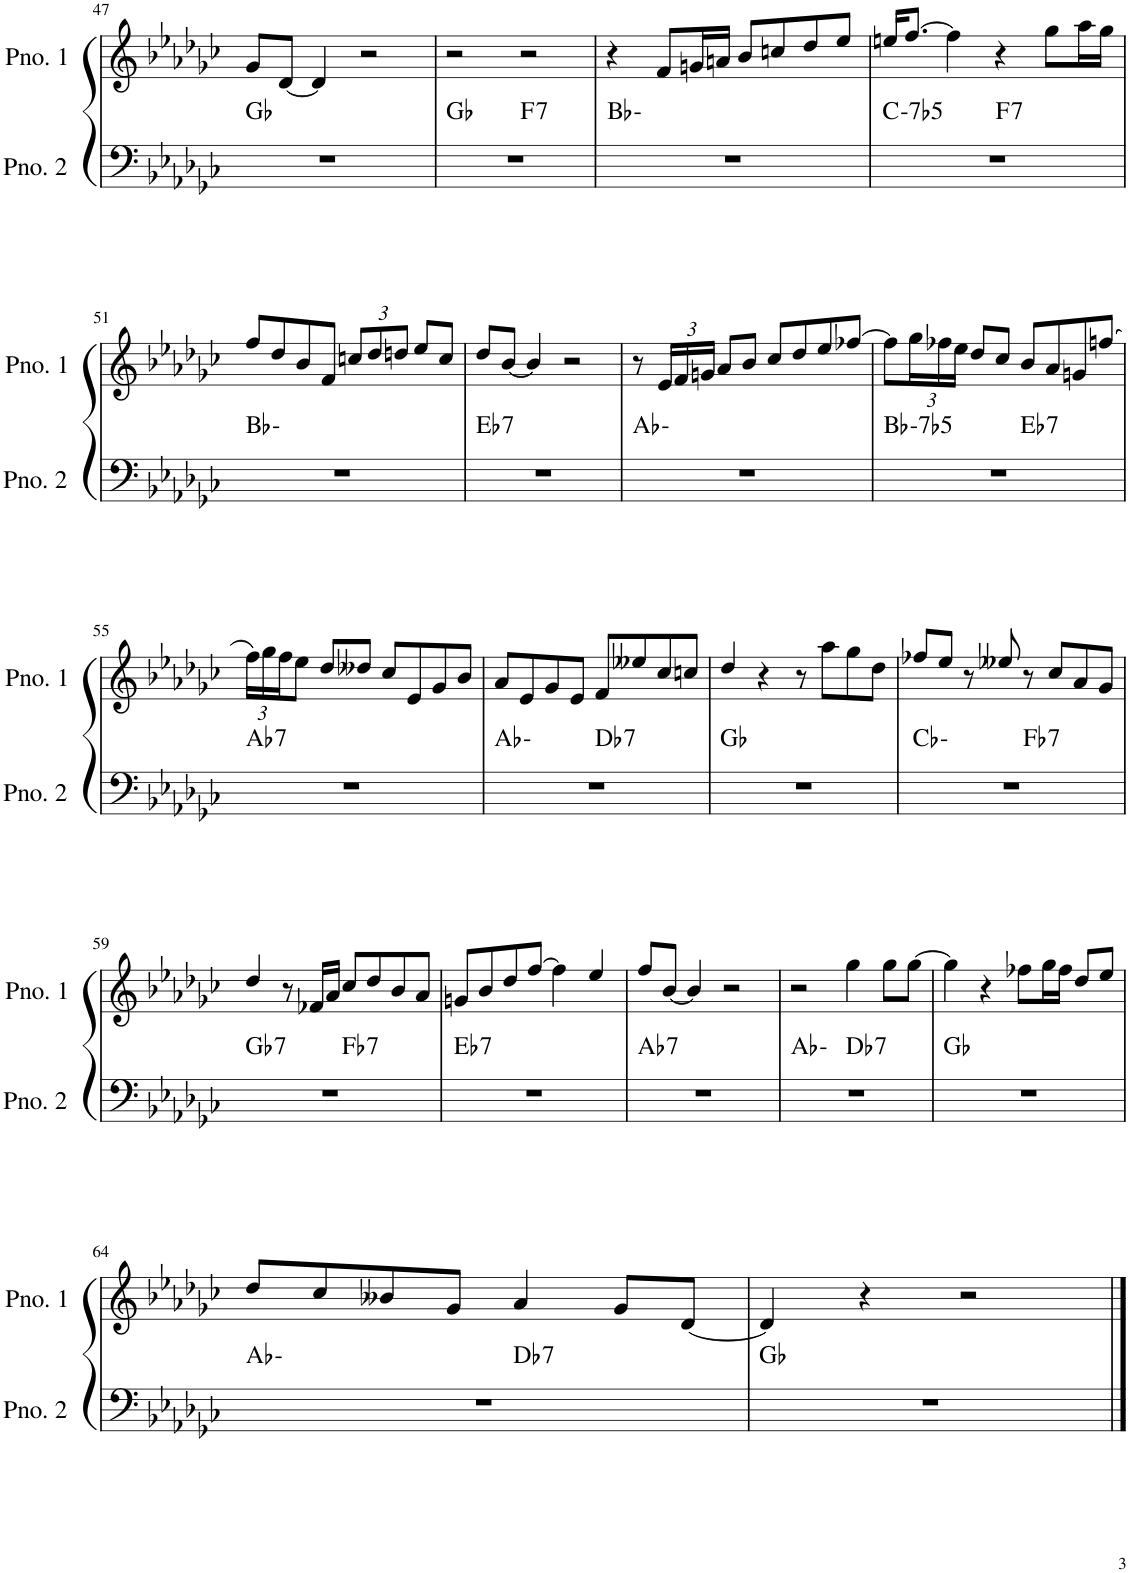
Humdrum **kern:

**kern	**harte	**kern
*part2	*part2	*part1
*staff2	*	*staff1
*I"ピアノ 2	*	*I"ピアノ 1
!!LO:PB:g=z
*clefF4	*	*clefG2
*k[b-e-a-d-g-c-]	*	*k[b-e-a-d-g-c-]
*M4/4	*	*M4/4
=47	=47	=47
1r	Gb:maj	8g-/L
.	.	[8d-/J
.	.	4d-/]
.	.	2r
=48	=48	=48
*^	*	*
1r	2ryy	Gb:maj	2r
!	!	!LO:H:kt=7	!
.	2ryy	F:7	2r
*v	*v	*	*
=49	=49	=49
1r	Bb:min	4r
.	.	8f/L
.	.	16gn/L
.	.	16an/JJ
.	.	8b-/L
.	.	8ccn/
.	.	8dd-/
.	.	8ee-/J
=50	=50	=50
!	!LO:H:kt=-7b5	!
*^	*	*
1r	2ryy	C:hdim7	16een/KL
.	.	.	[8.ff/J
.	.	.	4ff\]
!	!	!LO:H:kt=7	!
.	2ryy	F:7	4r
.	.	.	8gg-\L
.	.	.	16aa-\L
.	.	.	16gg-\JJ
*v	*v	*	*
!!LO:LB:g=z
=51	=51	=51
1r	Bb:min	8ff/L
.	.	8dd-/
.	.	8b-/
.	.	8f/J
*	*	*Xbrackettup
.	.	12ccn/L
.	.	12dd-/
.	.	12ddn/J
.	.	8ee-/L
.	.	8cc/J
=52	=52	=52
!	!LO:H:kt=7	!
1r	Eb:7	8dd-/L
.	.	[8b-/J
.	.	4b-/]
.	.	2r
=53	=53	=53
1r	Ab:min	8r
.	.	24e-/LL
.	.	24f/
.	.	24gn/JJ
.	.	8a-/L
.	.	8b-/J
.	.	8cc-/L
.	.	8dd-/
.	.	8ee-/
.	.	[8ff-X/J
=54	=54	=54
!	!LO:H:kt=-7b5	!
*^	*	*
1r	2ryy	Bb:hdim7	8ff-\L]
.	.	.	24gg-\L
.	.	.	24ff-X\
.	.	.	24ee-\JJ
.	.	.	8dd-/L
.	.	.	8cc-/J
!	!	!LO:H:kt=7	!
.	2ryy	Eb:7	8b-/L
.	.	.	8a-/
.	.	.	8gn/
.	.	.	(8ffn/J
!!LO:LB:g=z
=55	=55	=55	=55
!	!	!LO:H:kt=7	!
*v	*v	*	*
1r	Ab:7	24ff\LL)
.	.	24gg-\
.	.	24ff\J
.	.	8ee-\J
.	.	8dd-/L
.	.	8dd--X/J
.	.	8cc-/L
.	.	8e-/
.	.	8g-/
.	.	8b-/J
=56	=56	=56
*^	*	*
1r	2ryy	Ab:min	8a-/L
.	.	.	8e-/
.	.	.	8g-/
.	.	.	8e-/J
!	!	!LO:H:kt=7	!
.	2ryy	Db:7	8f/L
.	.	.	8ee--X/
.	.	.	8cc-/
.	.	.	8ccn/J
*v	*v	*	*
=57	=57	=57
1r	Gb:maj	4dd-/
.	.	4r
.	.	8r
.	.	8aa-\L
.	.	8gg-\
.	.	8dd-\J
=58	=58	=58
*^	*	*
1r	2ryy	Cb:min	8ff-X/L
.	.	.	8ee-/J
.	.	.	8r
.	.	.	8ee--X/
!	!	!LO:H:kt=7	!
.	2ryy	Fb:7	8r
.	.	.	8cc-/L
.	.	.	8a-/
.	.	.	8g-/J
!!LO:LB:g=z
=59	=59	=59	=59
!	!	!LO:H:kt=7	!
1r	2ryy	Gb:7	4dd-/
.	.	.	8r
.	.	.	16f-X/LL
.	.	.	16a-/JJ
!	!	!LO:H:kt=7	!
.	2ryy	Fb:7	8cc-/L
.	.	.	8dd-/
.	.	.	8b-/
.	.	.	8a-/J
=60	=60	=60	=60
!	!	!LO:H:kt=7	!
*v	*v	*	*
1r	Eb:7	8gn/L
.	.	8b-/
.	.	8dd-/
.	.	[8ff/J
.	.	4ff\]
.	.	4ee-/
=61	=61	=61
!	!LO:H:kt=7	!
1r	Ab:7	8ff/L
.	.	[8b-/J
.	.	4b-/]
.	.	2r
=62	=62	=62
*^	*	*
1r	2ryy	Ab:min	2r
!	!	!LO:H:kt=7	!
.	2ryy	Db:7	4gg-\
.	.	.	8gg-\L
.	.	.	[8gg-\J
*v	*v	*	*
=63	=63	=63
1r	Gb:maj	4gg-\]
.	.	4r
.	.	8ff-X\L
.	.	16gg-\L
.	.	16ff-\JJ
.	.	8dd-/L
.	.	8ee-/J
!!LO:LB:g=z
=64	=64	=64
*^	*	*
1r	2ryy	Ab:min	8dd-/L
.	.	.	8cc-/
.	.	.	8b--X/
.	.	.	8g-/J
!	!	!LO:H:kt=7	!
.	2ryy	Db:7	4a-/
.	.	.	8g-/L
.	.	.	[8d-/J
*v	*v	*	*
=65	=65	=65
1r	Gb:maj	4d-/]
.	.	4r
.	.	2r
==	==	==
*-	*-	*-
